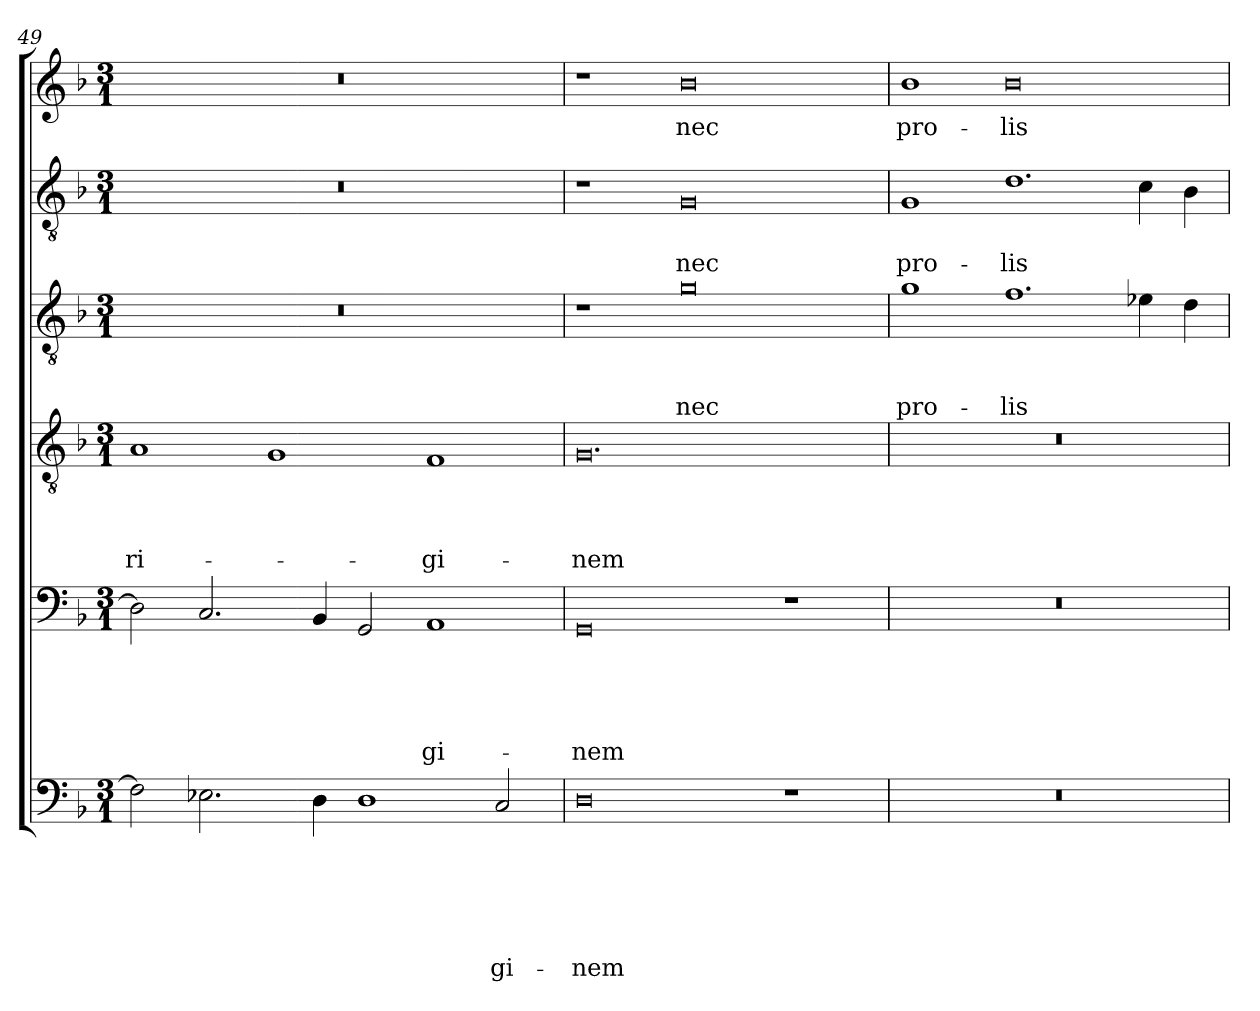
**kern	**text	**text	**text	**text	**text	**text	**kern	**text	**text	**text	**text	**text	**kern	**text	**text	**text	**text	**kern	**text	**text	**text	**kern	**text	**text	**kern	**text
*part6	*part6	*part6	*part6	*part6	*part6	*part6	*part5	*part5	*part5	*part5	*part5	*part5	*part4	*part4	*part4	*part4	*part4	*part3	*part3	*part3	*part3	*part2	*part2	*part2	*part1	*part1
*staff6	*staff6	*staff6	*staff6	*staff6	*staff6	*staff6	*staff5	*staff5	*staff5	*staff5	*staff5	*staff5	*staff4	*staff4	*staff4	*staff4	*staff4	*staff3	*staff3	*staff3	*staff3	*staff2	*staff2	*staff2	*staff1	*staff1
*clefF4	*	*	*	*	*	*	*clefF4	*	*	*	*	*	*clefGv2	*	*	*	*	*clefGv2	*	*	*	*clefGv2	*	*	*clefG2	*
*k[b-]	*	*	*	*	*	*	*k[b-]	*	*	*	*	*	*k[b-]	*	*	*	*	*k[b-]	*	*	*	*k[b-]	*	*	*k[b-]	*
*F:	*	*	*	*	*	*	*F:	*	*	*	*	*	*F:	*	*	*	*	*F:	*	*	*	*F:	*	*	*F:	*
*M3/1	*	*	*	*	*	*	*M3/1	*	*	*	*	*	*M3/1	*	*	*	*	*M3/1	*	*	*	*M3/1	*	*	*M3/1	*
=49	=49	=49	=49	=49	=49	=49	=49	=49	=49	=49	=49	=49	=49	=49	=49	=49	=49	=49	=49	=49	=49	=49	=49	=49	=49	=49
!	!	!	!	!	!	!	!	!	!	!	!	!	!	!	!	!	!LO:LY:b	!	!	!	!	!	!	!	!	!
2F\]	.	.	.	.	.	.	2D\]	.	.	.	.	.	1A	.	.	.	-ri-	0.r	.	.	.	0.r	.	.	0.r	.
2.E-X\	.	.	.	.	.	.	2.C/	.	.	.	.	.	.	.	.	.	.	.	.	.	.	.	.	.	.	.
.	.	.	.	.	.	.	.	.	.	.	.	.	1G	.	.	.	.	.	.	.	.	.	.	.	.	.
4D\	.	.	.	.	.	.	4BB-/	.	.	.	.	.	.	.	.	.	.	.	.	.	.	.	.	.	.	.
1D	.	.	.	.	.	.	2GG/	.	.	.	.	.	.	.	.	.	.	.	.	.	.	.	.	.	.	.
!	!	!	!	!	!	!	!	!	!	!	!	!LO:LY:b	!	!	!	!	!LO:LY:b	!	!	!	!	!	!	!	!	!
.	.	.	.	.	.	.	1AA	.	.	.	.	-gi-	1F	.	.	.	-gi-	.	.	.	.	.	.	.	.	.
!	!	!	!	!	!	!LO:LY:b	!	!	!	!	!	!	!	!	!	!	!	!	!	!	!	!	!	!	!	!
2C/	.	.	.	.	.	-gi-	.	.	.	.	.	.	.	.	.	.	.	.	.	.	.	.	.	.	.	.
=50	=50	=50	=50	=50	=50	=50	=50	=50	=50	=50	=50	=50	=50	=50	=50	=50	=50	=50	=50	=50	=50	=50	=50	=50	=50	=50
!	!	!	!	!	!	!LO:LY:b	!	!	!	!	!	!LO:LY:b	!	!	!	!	!LO:LY:b	!	!	!	!	!	!	!	!	!
0D	.	.	.	.	.	-nem	0GG	.	.	.	.	-nem	0.G	.	.	.	-nem	1r	.	.	.	1r	.	.	1r	.
!	!	!	!	!	!	!	!	!	!	!	!	!	!	!	!	!	!	!	!	!	!LO:LY:b	!	!	!LO:LY:b	!	!LO:LY:b
.	.	.	.	.	.	.	.	.	.	.	.	.	.	.	.	.	.	0g	.	.	nec	0G	.	nec	0b-	nec
1r	.	.	.	.	.	.	1r	.	.	.	.	.	.	.	.	.	.	.	.	.	.	.	.	.	.	.
=51	=51	=51	=51	=51	=51	=51	=51	=51	=51	=51	=51	=51	=51	=51	=51	=51	=51	=51	=51	=51	=51	=51	=51	=51	=51	=51
!	!	!	!	!	!	!	!	!	!	!	!	!	!	!	!	!	!	!	!	!	!LO:LY:b	!	!	!LO:LY:b	!	!LO:LY:b
0.r	.	.	.	.	.	.	0.r	.	.	.	.	.	0.r	.	.	.	.	1g	.	.	pro-	1G	.	pro-	1b-	pro-
!	!	!	!	!	!	!	!	!	!	!	!	!	!	!	!	!	!	!	!	!	!LO:LY:b	!	!	!LO:LY:b	!	!LO:LY:b
.	.	.	.	.	.	.	.	.	.	.	.	.	.	.	.	.	.	1.f	.	.	-lis	1.d	.	-lis	0b-	-lis
.	.	.	.	.	.	.	.	.	.	.	.	.	.	.	.	.	.	4e-X\	.	.	.	4c\	.	.	.	.
.	.	.	.	.	.	.	.	.	.	.	.	.	.	.	.	.	.	4d\	.	.	.	4B-\	.	.	.	.
=	=	=	=	=	=	=	=	=	=	=	=	=	=	=	=	=	=	=	=	=	=	=	=	=	=	=
*-	*-	*-	*-	*-	*-	*-	*-	*-	*-	*-	*-	*-	*-	*-	*-	*-	*-	*-	*-	*-	*-	*-	*-	*-	*-	*-
